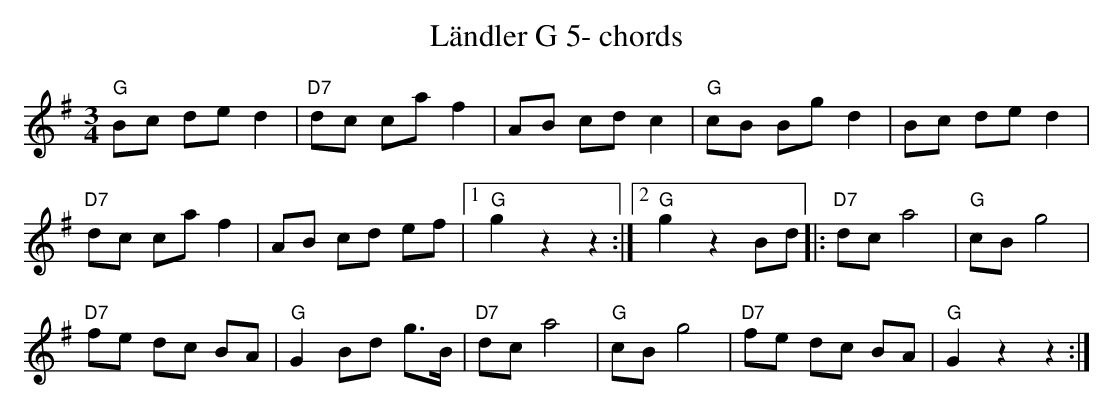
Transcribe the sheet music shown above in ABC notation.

X:1
T:L\"andler G 5- chords
M:3/4
L:1/8
K:Gmaj%%MIDI gchordon
"G"Bc ded2 | "D7"dc caf2 | AB cdc2 | "G"cB Bgd2 | Bc ded2 |
"D7"dc caf2 | AB cd ef |1 "G"g2z2z2 :|2 "G"g2z2Bd |: "D7"dca4 | "G"cBg4 |
"D7"fe dc BA | "G"G2Bd g>B | "D7"dca4 | "G"cB g4 | "D7"fe dc BA | "G"G2z2z2 :|
